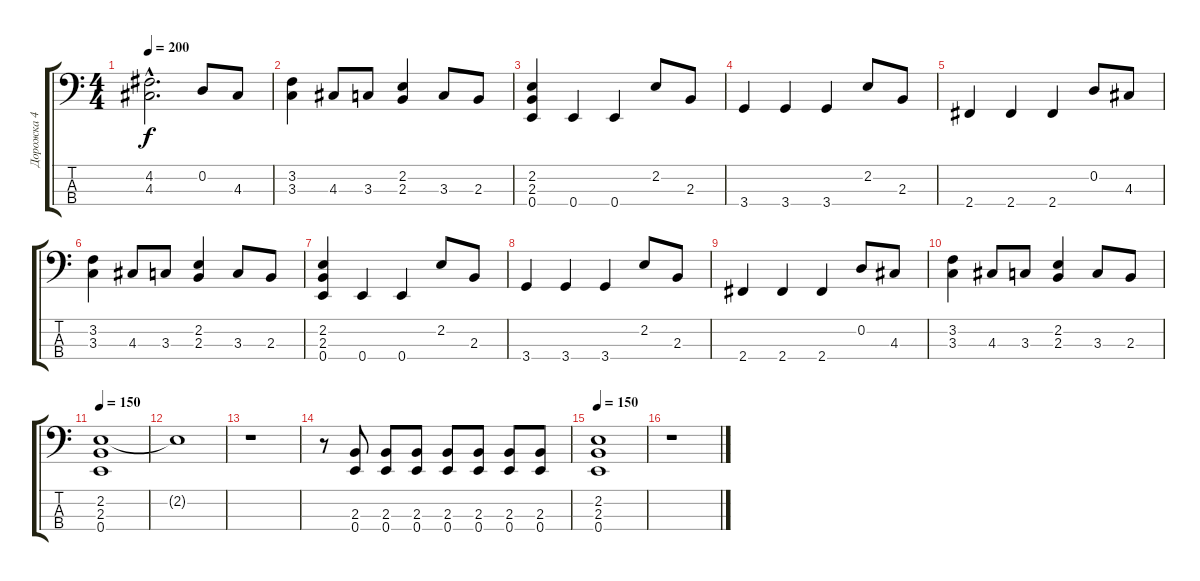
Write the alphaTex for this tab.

\track ("Дорожка 4" "Дорожка 4") {instrument slapbass1}
\staff {score tabs}
\tuning (G2 D2 A1 E1) {hide}
\ts (4 4)
\tempo 200
\clef f4
\ks c
(4.2{hac} 4.3{hac}).2{d dy f} 0.2.8 4.3.8 |
(3.2 3.3).4 4.3.8 3.3.8 (2.2 2.3).4 3.3.8 2.3.8 |
(2.2 2.3 0.4).4 0.4.4 0.4.4 2.2.8 2.3.8 |
3.4.4 3.4.4 3.4.4 2.2.8 2.3.8 |
2.4.4 2.4.4 2.4.4 0.2.8 4.3.8 |
(3.2 3.3).4 4.3.8 3.3.8 (2.2 2.3).4 3.3.8 2.3.8 |
(2.2 2.3 0.4).4 0.4.4 0.4.4 2.2.8 2.3.8 |
3.4.4 3.4.4 3.4.4 2.2.8 2.3.8 |
2.4.4 2.4.4 2.4.4 0.2.8 4.3.8 |
(3.2 3.3).4 4.3.8 3.3.8 (2.2 2.3).4 3.3.8 2.3.8 |
\tempo 150
(2.2 2.3 0.4).1 |
2.2{t}.1 |
r.1 |
r.8 (2.3 0.4).8 (2.3 0.4).8 (2.3 0.4).8 (2.3 0.4).8 (2.3 0.4).8 (2.3 0.4).8 (2.3 0.4).8 |
\tempo 150
(2.2 2.3 0.4).1 |
r.1
